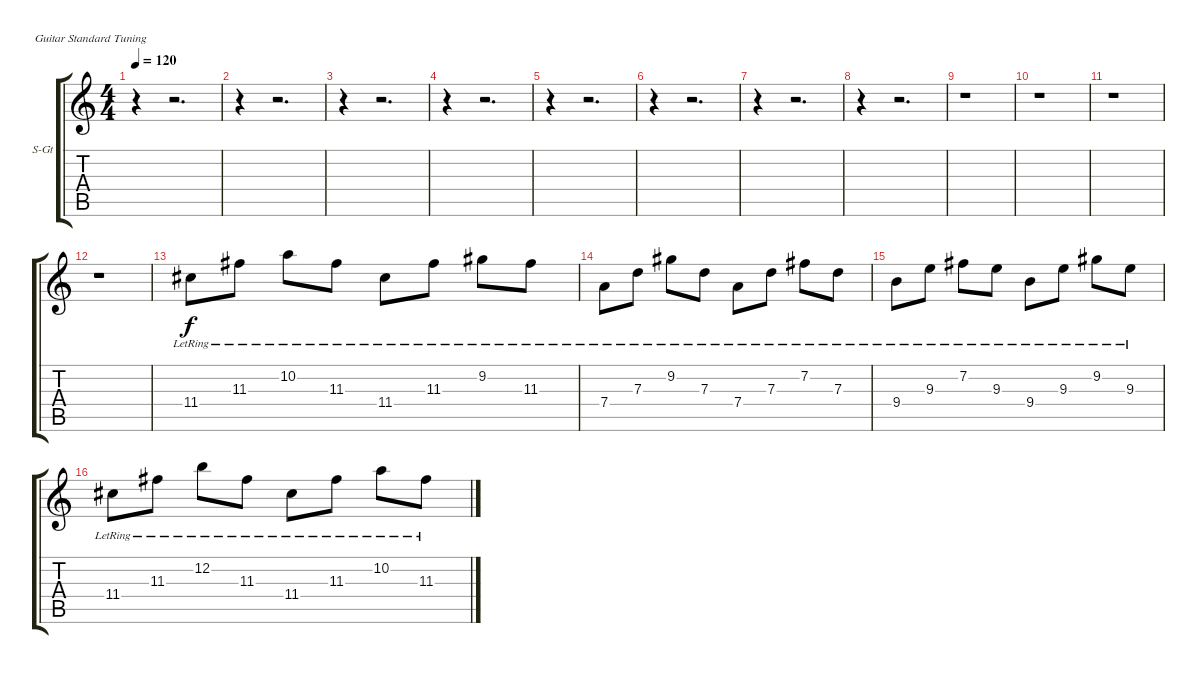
\defaultSystemsLayout 4
\bracketExtendMode groupsimilarinstruments
\firstSystemTrackNameOrientation horizontal
\otherSystemsTrackNameOrientation horizontal
\track ("Acoustic Rhythm" "S-Gt") {instrument acousticguitarsteel}
\staff {score tabs}
\tuning (E4 B3 G3 D3 A2 E2)
\ts (4 4)
\tempo 120
\clef g2
\ks c
r.4{dy f} r.2{d} |
r.4 r.2{d} |
r.4 r.2{d} |
r.4 r.2{d} |
r.4 r.2{d} |
r.4 r.2{d} |
r.4 r.2{d} |
r.4 r.2{d} |
r.1 |
r.1 |
r.1 |
r.1 |
11.4{lr}.8 11.3{lr}.8 10.2{lr}.8 11.3{lr}.8 11.4{lr}.8 11.3{lr}.8 9.2{lr}.8 11.3{lr}.8 |
7.4{lr}.8 7.3{lr}.8 9.2{lr}.8 7.3{lr}.8 7.4{lr}.8 7.3{lr}.8 7.2{lr}.8 7.3{lr}.8 |
9.4{lr}.8 9.3{lr}.8 7.2{lr}.8 9.3{lr}.8 9.4{lr}.8 9.3{lr}.8 9.2{lr}.8 9.3{lr}.8 |
11.4{lr}.8 11.3{lr}.8 12.2{lr}.8 11.3{lr}.8 11.4{lr}.8 11.3{lr}.8 10.2{lr}.8 11.3{lr}.8
